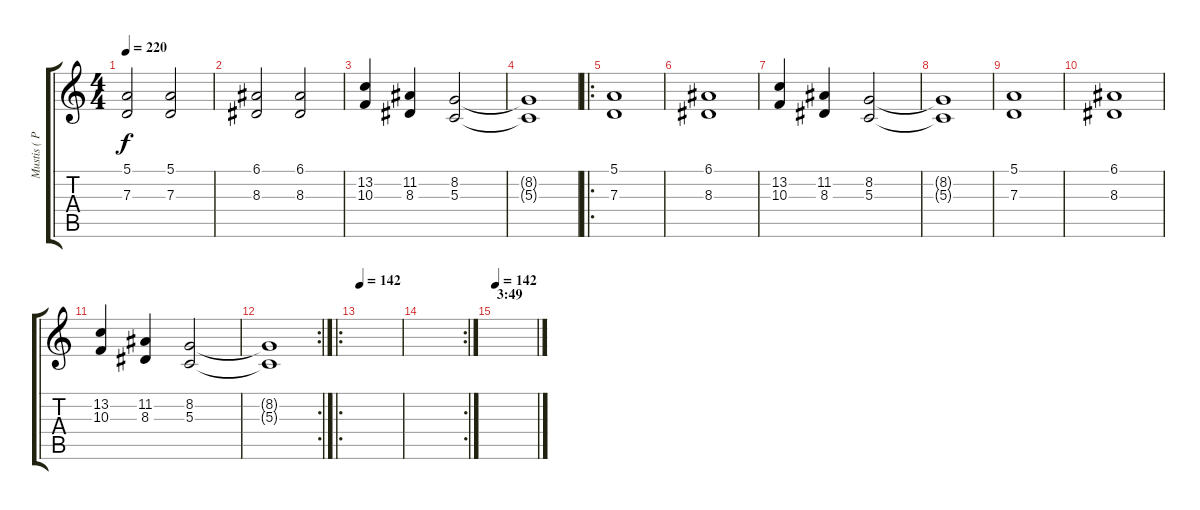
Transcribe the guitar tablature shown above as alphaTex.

\track ("Mustis ( Pad 2)" "Mustis ( P") {instrument choiraahs}
\staff {score tabs}
\tuning (E4 B3 G3 D3 A2 E2) {hide}
\ts (4 4)
\tempo 220
\clef g2
\ks c
(5.1 7.3).2{dy f} (5.1 7.3).2 |
(6.1 8.3).2 (6.1 8.3).2 |
(13.2 10.3).4 (11.2 8.3).4 (8.2 5.3).2 |
(8.2{t} 5.3{t}).1 |
\ro
(5.1 7.3).1 |
(6.1 8.3).1 |
(13.2 10.3).4 (11.2 8.3).4 (8.2 5.3).2 |
(8.2{t} 5.3{t}).1 |
(5.1 7.3).1 |
(6.1 8.3).1 |
(13.2 10.3).4 (11.2 8.3).4 (8.2 5.3).2 |
\rc 2
(8.2{t} 5.3{t}).1 |
\ro
\tempo 142
|
\rc 2
|
\section ("" "3:49")
\tempo 142
